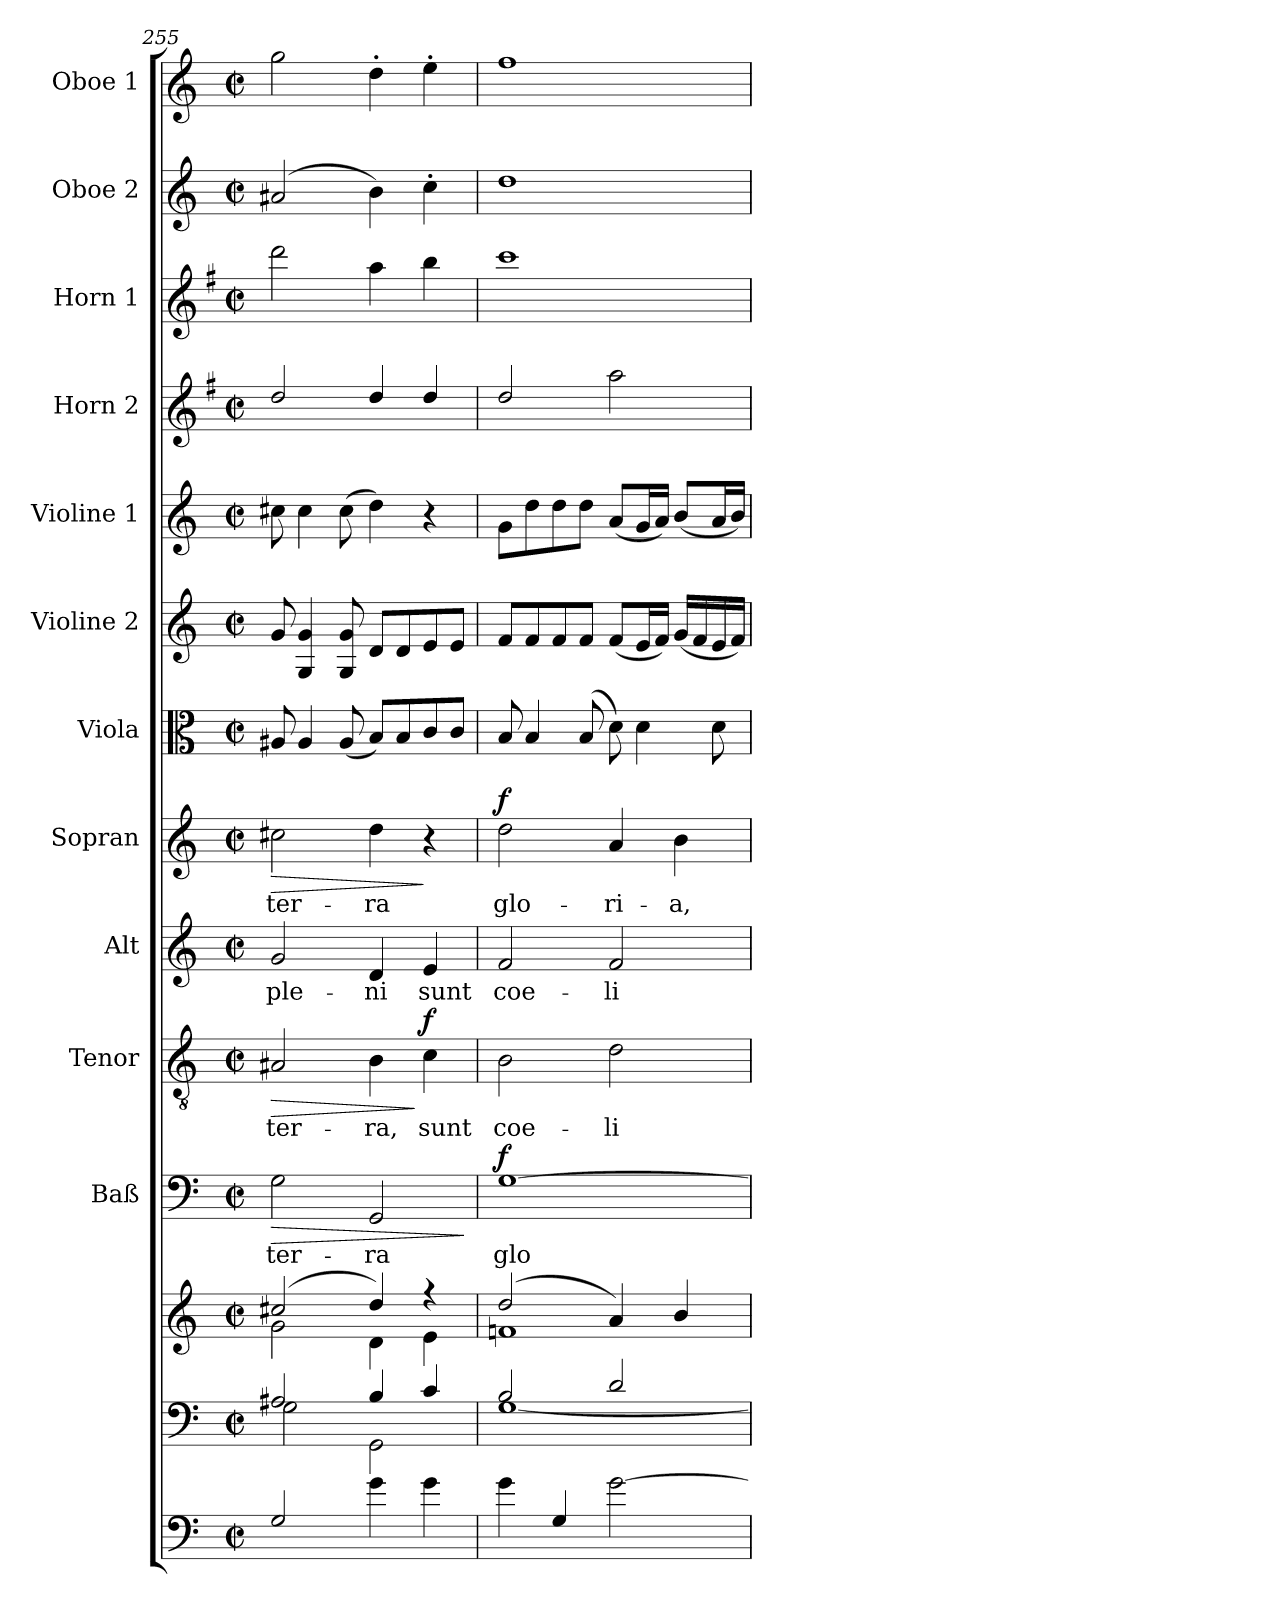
**kern	**kern	**kern	**kern	**text	**dynam	**kern	**text	**dynam	**kern	**text	**kern	**text	**dynam	**kern	**kern	**kern	**kern	**kern	**kern	**kern
*part13	*part12	*part12	*part11	*part11	*part11	*part10	*part10	*part10	*part9	*part9	*part8	*part8	*part8	*part7	*part6	*part5	*part4	*part3	*part2	*part1
*staff14	*staff13	*staff12	*staff11	*staff11	*staff11	*staff10	*staff10	*staff10	*staff9	*staff9	*staff8	*staff8	*staff8	*staff7	*staff6	*staff5	*staff4	*staff3	*staff2	*staff1
*	*	*	*I"Baß	*	*	*I"Tenor	*	*	*I"Alt	*	*I"Sopran	*	*	*I"Viola	*I"Violine 2	*I"Violine 1	*I"Horn 2	*I"Horn 1	*I"Oboe 2	*I"Oboe 1
*	*	*	*I'Baß	*	*	*I'Ten	*	*	*I'Alt	*	*I'Sop	*	*	*I'Vla.	*I'Vln. 2	*I'Vln. 1	*I'Hrn. 2	*I'Hrn. 1	*I'Ob. 2	*I'Ob. 1
*clefF4	*clefF4	*clefG2	*clefF4	*	*	*clefGv2	*	*	*clefG2	*	*clefG2	*	*	*clefC3	*clefG2	*clefG2	*clefG2	*clefG2	*clefG2	*clefG2
*ITrd7c12	*	*	*	*	*	*	*	*	*	*	*	*	*	*	*	*	*ITrd4c7	*ITrd4c7	*	*
*k[]	*k[]	*k[]	*k[]	*	*	*k[]	*	*	*k[]	*	*k[]	*	*	*k[]	*k[]	*k[]	*k[]	*k[]	*k[]	*k[]
*C:	*C:	*C:	*C:	*	*	*C:	*	*	*C:	*	*C:	*	*	*C:	*C:	*C:	*C:	*C:	*C:	*C:
*M2/2	*M2/2	*M2/2	*M2/2	*	*	*M2/2	*	*	*M2/2	*	*M2/2	*	*	*M2/2	*M2/2	*M2/2	*M2/2	*M2/2	*M2/2	*M2/2
*met(c|)	*met(c|)	*met(c|)	*met(c|)	*	*	*met(c|)	*	*	*met(c|)	*	*met(c|)	*	*	*met(c|)	*met(c|)	*met(c|)	*met(c|)	*met(c|)	*met(c|)	*met(c|)
=255	=255	=255	=255	=255	=255	=255	=255	=255	=255	=255	=255	=255	=255	=255	=255	=255	=255	=255	=255	=255
*	*^	*^	*	*	*	*	*	*	*	*	*	*	*	*	*	*	*	*	*	*
!	!	!	!	!	!	!LO:LY:b	!LO:HP:b	!	!LO:LY:b	!LO:HP:b	!	!LO:LY:b	!	!LO:LY:b	!LO:HP:b	!	!	!	!	!	!	!
2GG/	2A#X/	2G\	(2cc#X/	2g\	2G\	ter-	>	2A#X/	ter-	>	2g/	ple-	2cc#X\	ter-	>	8A#X/	8g/	8cc#X\	2g/	2gg\	(2a#X/	2gg\
.	.	.	.	.	.	.	.	.	.	.	.	.	.	.	.	4A#/	4G/ 4g/	4cc#\	.	.	.	.
.	.	.	.	.	.	.	.	.	.	.	.	.	.	.	.	(<8A#/	8G/ 8g/	(>8cc#\	.	.	.	.
!	!	!	!	!	!	!LO:LY:b	!	!	!LO:LY:b	!	!	!LO:LY:b	!	!LO:LY:b	!	!	!	!	!	!	!	!
4G\	4B/	2GG\	4dd/)	4d\	2GG/	-ra	.	4B\	-ra,	.	4d/	-ni	4dd\	-ra	.	8B/L)	8d/L	4dd\)	4g/	4dd\	4b\)	4dd'>\
.	.	.	.	.	.	.	.	.	.	.	.	.	.	.	.	8B/	8d/	.	.	.	.	.
!	!	!	!	!	!	!	!	!	!LO:LY:b	!LO:DY:n=1:a	!	!LO:LY:b	!	!	!	!	!	!	!	!	!	!
4G\	4c/	.	4ree	4e\	.	.	.	4c\	sunt	] f	4e/	sunt	4r	.	]	8c/	8e/	4r	4g/	4ee\	4cc'>\	4ee'>\
.	.	.	.	.	.	.	.	.	.	.	.	.	.	.	.	8c/J	8e/J	.	.	.	.	.
*	*v	*v	*	*	*	*	*	*	*	*	*	*	*	*	*	*	*	*	*	*	*	*
*	*	*v	*v	*	*	*	*	*	*	*	*	*	*	*	*	*	*	*	*	*	*
.	.	.	.	.	]	.	.	.	.	.	.	.	.	.	.	.	.	.	.	.
=256	=256	=256	=256	=256	=256	=256	=256	=256	=256	=256	=256	=256	=256	=256	=256	=256	=256	=256	=256	=256
*	*^	*^	*	*	*	*	*	*	*	*	*	*	*	*	*	*	*	*	*	*
!	!	!	!	!	!	!LO:LY:b	!LO:DY:a	!	!LO:LY:b	!	!	!LO:LY:b	!	!LO:LY:b	!LO:DY:a	!	!	!	!	!	!	!
4G\	2B/	[<1G	(2dd/	1fn	[1G	glo-	f	2B\	coe-	.	2f/	coe-	2dd\	glo-	f	8B/	8f/L	8g\L	2g/	1ff	1dd	1ff
.	.	.	.	.	.	.	.	.	.	.	.	.	.	.	.	4B/	8f/	8dd\	.	.	.	.
4GG/	.	.	.	.	.	.	.	.	.	.	.	.	.	.	.	.	8f/	8dd\	.	.	.	.
.	.	.	.	.	.	.	.	.	.	.	.	.	.	.	.	(<8B/	8f/J	8dd\J	.	.	.	.
!	!	!	!	!	!	!	!	!	!LO:LY:b	!	!	!LO:LY:b	!	!LO:LY:b	!	!	!	!	!	!	!	!
[2G\	2d/	.	4a/)	.	.	.	.	2d\	-li	.	2f/	-li	4a/	-ri-	.	8d\)	(<8f/L	(<8a/L	2dd\	.	.	.
.	.	.	.	.	.	.	.	.	.	.	.	.	.	.	.	4d\	16e/L	16g/L	.	.	.	.
.	.	.	.	.	.	.	.	.	.	.	.	.	.	.	.	.	16f/JJ)	16a/JJ)	.	.	.	.
!	!	!	!	!	!	!	!	!	!	!	!	!	!	!LO:LY:b	!	!	!	!	!	!	!	!
.	.	.	4b/	.	.	.	.	.	.	.	.	.	4b\	-a,	.	.	(<16g/LL	(<8b/L	.	.	.	.
.	.	.	.	.	.	.	.	.	.	.	.	.	.	.	.	.	16f/	.	.	.	.	.
.	.	.	.	.	.	.	.	.	.	.	.	.	.	.	.	8d\	16e/	16a/L	.	.	.	.
.	.	.	.	.	.	.	.	.	.	.	.	.	.	.	.	.	16f/JJ)	16b/JJ)	.	.	.	.
*	*v	*v	*	*	*	*	*	*	*	*	*	*	*	*	*	*	*	*	*	*	*	*
*	*	*v	*v	*	*	*	*	*	*	*	*	*	*	*	*	*	*	*	*	*	*
=	=	=	=	=	=	=	=	=	=	=	=	=	=	=	=	=	=	=	=	=
*-	*-	*-	*-	*-	*-	*-	*-	*-	*-	*-	*-	*-	*-	*-	*-	*-	*-	*-	*-	*-
